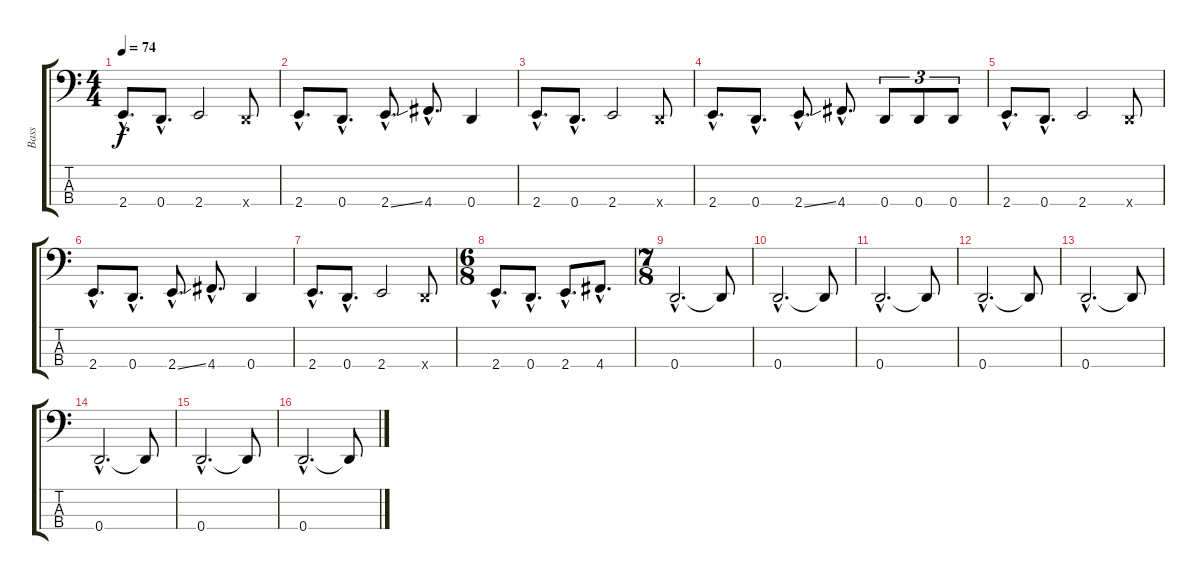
\track ("Bass" "Bass") {instrument electricbassfinger}
\staff {score tabs}
\tuning (G2 D2 A1 D1) {hide}
\ts (4 4)
\tempo 74
\clef f4
\ks c
2.4{hac}.8{d dy f} 0.4{hac}.8{d} 2.4.2 0.4{x}.8 |
2.4{hac}.8{d} 0.4{hac}.8{d} 2.4{ss hac}.8{d} 4.4{hac}.8{d} 0.4.4 |
2.4{hac}.8{d} 0.4{hac}.8{d} 2.4.2 0.4{x}.8 |
2.4{hac}.8{d} 0.4{hac}.8{d} 2.4{ss hac}.8{d} 4.4{hac}.8{d} 0.4.8{tu (3 2)} 0.4.8{tu (3 2)} 0.4.8{tu (3 2)} |
2.4{hac}.8{d} 0.4{hac}.8{d} 2.4.2 0.4{x}.8 |
2.4{hac}.8{d} 0.4{hac}.8{d} 2.4{ss hac}.8{d} 4.4{hac}.8{d} 0.4.4 |
2.4{hac}.8{d} 0.4{hac}.8{d} 2.4.2 0.4{x}.8 |
\ts (6 8)
2.4{hac}.8{d} 0.4{hac}.8{d} 2.4{hac}.8{d} 4.4{hac}.8{d} |
\ts (7 8)
0.4{hac}.2{d} 0.4{t}.8 |
0.4{hac}.2{d} 0.4{t}.8 |
0.4{hac}.2{d} 0.4{t}.8 |
0.4{hac}.2{d} 0.4{t}.8 |
0.4{hac}.2{d} 0.4{t}.8 |
0.4{hac}.2{d} 0.4{t}.8 |
0.4{hac}.2{d} 0.4{t}.8 |
0.4{hac}.2{d} 0.4{t}.8
